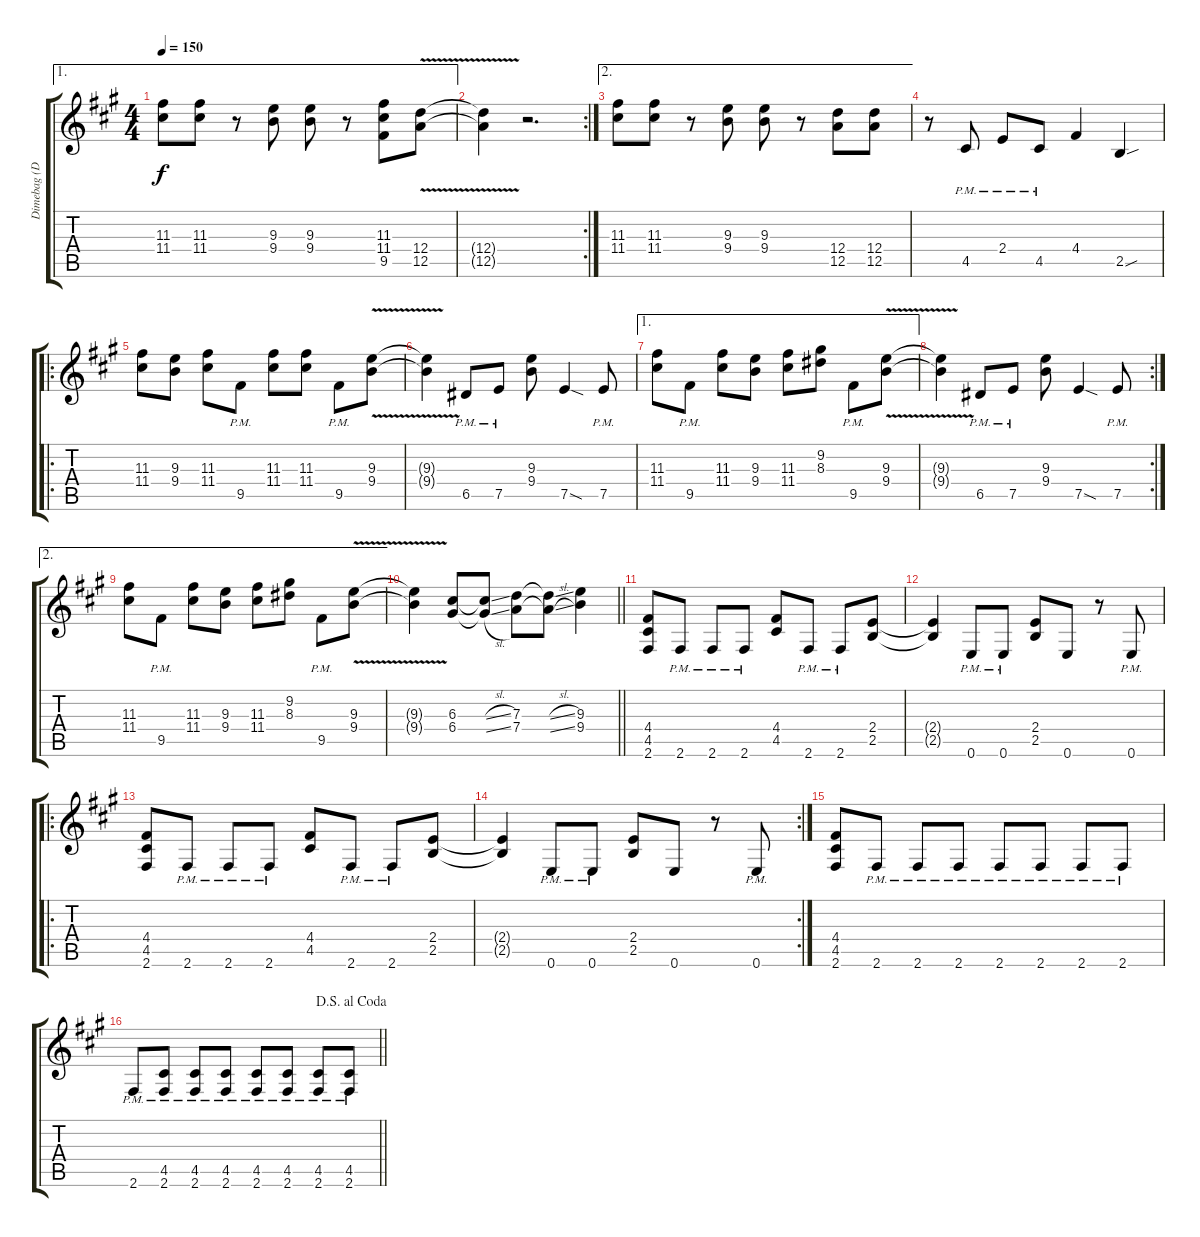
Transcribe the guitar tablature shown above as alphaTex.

\track ("Dimebag (Diamond) Darrell " "Dimebag (D") {instrument distortionguitar}
\staff {score tabs}
\tuning (E4 B3 G3 D3 A2 E2) {hide}
\ae 1
\ts (4 4)
\tempo 150
\clef g2
\ks a
(11.3 11.4).8{dy f} (11.3 11.4).8 r.8 (9.3 9.4).8 (9.3 9.4).8 r.8 (11.3 11.4 9.5).8 (12.4{v} 12.5{v}).8 |
\rc 2
(12.4{v t} 12.5{v t}).4 r.2{d} |
\ae 2
(11.3 11.4).8 (11.3 11.4).8 r.8 (9.3 9.4).8 (9.3 9.4).8 r.8 (12.4 12.5).8 (12.4 12.5).8 |
r.8 4.5{pm}.8 2.4{pm}.8 4.5{pm}.8 4.4.4 2.5{sou}.4 |
\ro
(11.3 11.4).8 (9.3 9.4).8 (11.3 11.4).8 9.5{pm}.8 (11.3 11.4).8 (11.3 11.4).8 9.5{pm}.8 (9.3{v} 9.4{v}).8 |
(9.3{v t} 9.4{v t}).4 6.5{pm}.8 7.5{pm}.8 (9.3 9.4).8 7.5{sod}.4 7.5{pm}.8 |
\ae 1
(11.3 11.4).8 9.5{pm}.8 (11.3 11.4).8 (9.3 9.4).8 (11.3 11.4).8 (9.2 8.3).8 9.5{pm}.8 (9.3{v} 9.4{v}).8 |
\rc 2
(9.3{v t} 9.4{v t}).4 6.5{pm}.8 7.5{pm}.8 (9.3 9.4).8 7.5{sod}.4 7.5{pm}.8 |
\ae 2
(11.3 11.4).8 9.5{pm}.8 (11.3 11.4).8 (9.3 9.4).8 (11.3 11.4).8 (9.2 8.3).8 9.5{pm}.8 (9.3{v} 9.4{v}).8 |
\barLineRight lightlight
(9.3{v t} 9.4{v t}).4 (6.3 6.4).8 (6.3{sl t} 6.4{sl t}).8 (7.3 7.4).8 (7.3{sl t} 7.4{sl t}).8 (9.3 9.4).4 |
(4.4 4.5 2.6).8 2.6{pm}.8 2.6{pm}.8 2.6{pm}.8 (4.4 4.5).8 2.6{pm}.8 2.6{pm}.8 (2.4 2.5).8 |
(2.4{t} 2.5{t}).4 0.6{pm}.8 0.6{pm}.8 (2.4 2.5).8 0.6.8 r.8 0.6{pm}.8 |
\ro
(4.4 4.5 2.6).8 2.6{pm}.8 2.6{pm}.8 2.6{pm}.8 (4.4 4.5).8 2.6{pm}.8 2.6{pm}.8 (2.4 2.5).8 |
\rc 2
(2.4{t} 2.5{t}).4 0.6{pm}.8 0.6{pm}.8 (2.4 2.5).8 0.6.8 r.8 0.6{pm}.8 |
(4.4 4.5 2.6).8 2.6{pm}.8 2.6{pm}.8 2.6{pm}.8 2.6{pm}.8 2.6{pm}.8 2.6{pm}.8 2.6{pm}.8 |
\jump dalsegnoalcoda
\barLineRight lightlight
2.6{pm}.8 (4.5{pm} 2.6{pm}).8 (4.5{pm} 2.6{pm}).8 (4.5{pm} 2.6{pm}).8 (4.5{pm} 2.6{pm}).8 (4.5{pm} 2.6{pm}).8 (4.5{pm} 2.6{pm}).8 (4.5{pm} 2.6{pm}).8
